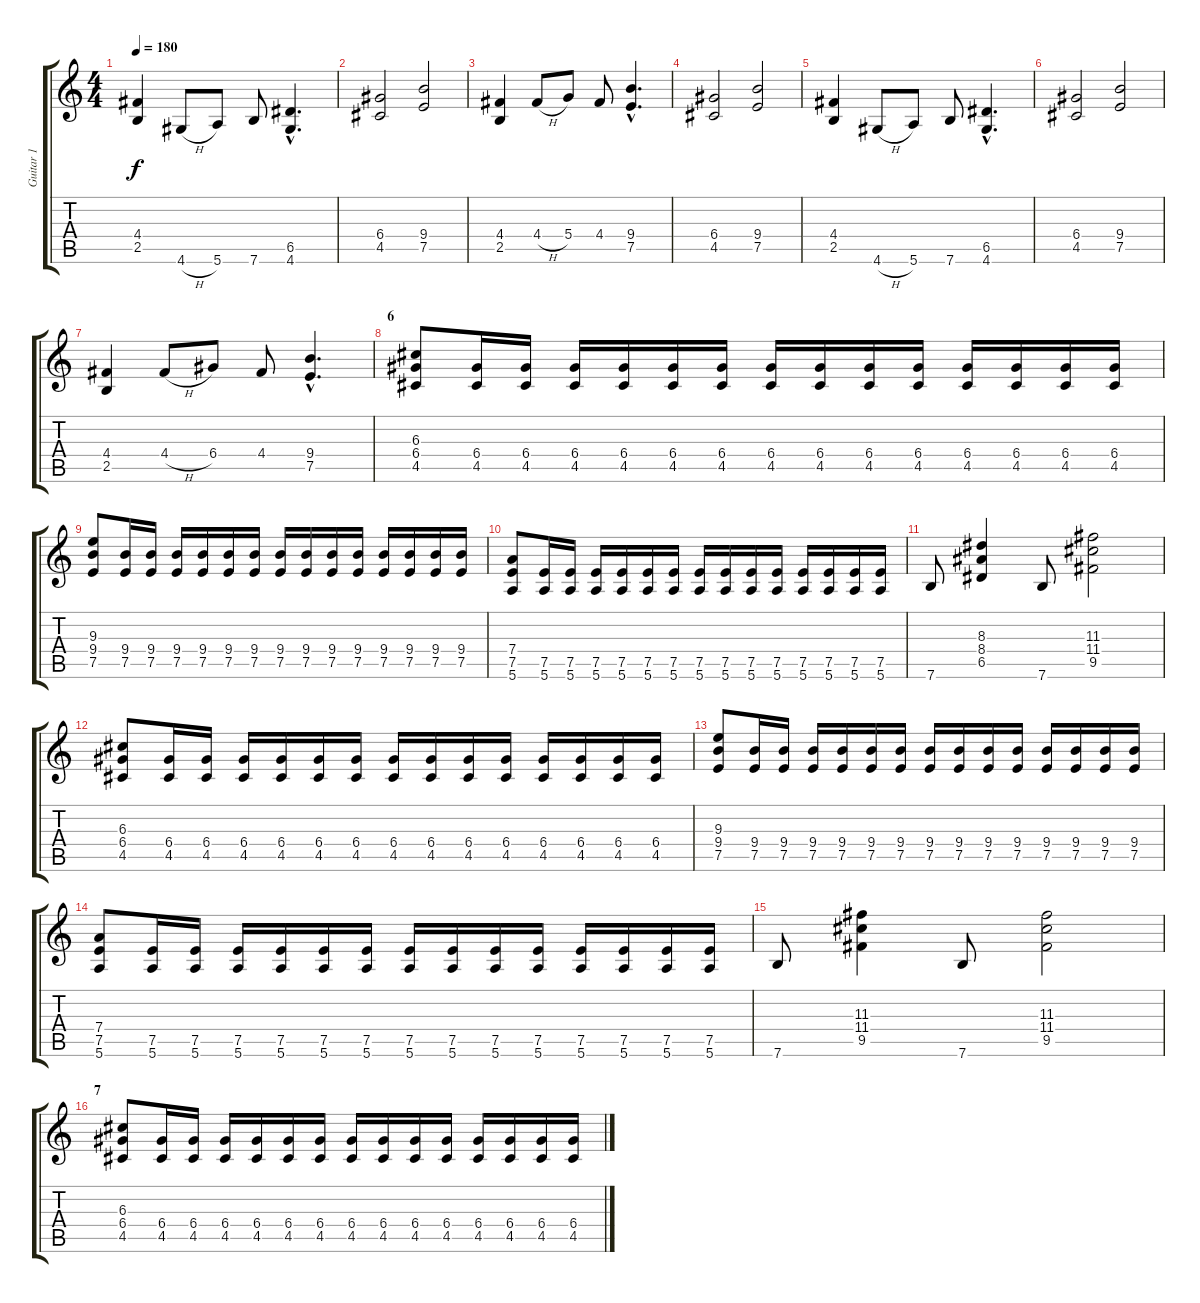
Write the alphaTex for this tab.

\track ("Guitar 1" "Guitar 1") {instrument distortionguitar}
\staff {score tabs}
\tuning (E4 B3 G3 D3 A2 E2) {hide}
\ts (4 4)
\tempo 180
\clef g2
\ks c
(4.4 2.5).4{dy f} 4.6{h}.8 5.6.8 7.6.8 (6.5{hac} 4.6{hac}).4{d} |
(6.4 4.5).2 (9.4 7.5).2 |
(4.4 2.5).4 4.4{h}.8 5.4.8 4.4.8 (9.4{hac} 7.5{hac}).4{d} |
(6.4 4.5).2 (9.4 7.5).2 |
(4.4 2.5).4 4.6{h}.8 5.6.8 7.6.8 (6.5{hac} 4.6{hac}).4{d} |
(6.4 4.5).2 (9.4 7.5).2 |
(4.4 2.5).4 4.4{h}.8 6.4.8 4.4.8 (9.4{hac} 7.5{hac}).4{d} |
\section ("" "6")
(6.3 6.4 4.5).8 (6.4 4.5).16 (6.4 4.5).16 (6.4 4.5).16 (6.4 4.5).16 (6.4 4.5).16 (6.4 4.5).16 (6.4 4.5).16 (6.4 4.5).16 (6.4 4.5).16 (6.4 4.5).16 (6.4 4.5).16 (6.4 4.5).16 (6.4 4.5).16 (6.4 4.5).16 |
(9.3 9.4 7.5).8 (9.4 7.5).16 (9.4 7.5).16 (9.4 7.5).16 (9.4 7.5).16 (9.4 7.5).16 (9.4 7.5).16 (9.4 7.5).16 (9.4 7.5).16 (9.4 7.5).16 (9.4 7.5).16 (9.4 7.5).16 (9.4 7.5).16 (9.4 7.5).16 (9.4 7.5).16 |
(7.4 7.5 5.6).8 (7.5 5.6).16 (7.5 5.6).16 (7.5 5.6).16 (7.5 5.6).16 (7.5 5.6).16 (7.5 5.6).16 (7.5 5.6).16 (7.5 5.6).16 (7.5 5.6).16 (7.5 5.6).16 (7.5 5.6).16 (7.5 5.6).16 (7.5 5.6).16 (7.5 5.6).16 |
7.6.8 (8.3 8.4 6.5).4 7.6.8 (11.3 11.4 9.5).2 |
(6.3 6.4 4.5).8 (6.4 4.5).16 (6.4 4.5).16 (6.4 4.5).16 (6.4 4.5).16 (6.4 4.5).16 (6.4 4.5).16 (6.4 4.5).16 (6.4 4.5).16 (6.4 4.5).16 (6.4 4.5).16 (6.4 4.5).16 (6.4 4.5).16 (6.4 4.5).16 (6.4 4.5).16 |
(9.3 9.4 7.5).8 (9.4 7.5).16 (9.4 7.5).16 (9.4 7.5).16 (9.4 7.5).16 (9.4 7.5).16 (9.4 7.5).16 (9.4 7.5).16 (9.4 7.5).16 (9.4 7.5).16 (9.4 7.5).16 (9.4 7.5).16 (9.4 7.5).16 (9.4 7.5).16 (9.4 7.5).16 |
(7.4 7.5 5.6).8 (7.5 5.6).16 (7.5 5.6).16 (7.5 5.6).16 (7.5 5.6).16 (7.5 5.6).16 (7.5 5.6).16 (7.5 5.6).16 (7.5 5.6).16 (7.5 5.6).16 (7.5 5.6).16 (7.5 5.6).16 (7.5 5.6).16 (7.5 5.6).16 (7.5 5.6).16 |
7.6.8 (11.3 11.4 9.5).4 7.6.8 (11.3 11.4 9.5).2 |
\section ("" "7")
(6.3 6.4 4.5).8 (6.4 4.5).16 (6.4 4.5).16 (6.4 4.5).16 (6.4 4.5).16 (6.4 4.5).16 (6.4 4.5).16 (6.4 4.5).16 (6.4 4.5).16 (6.4 4.5).16 (6.4 4.5).16 (6.4 4.5).16 (6.4 4.5).16 (6.4 4.5).16 (6.4 4.5).16
